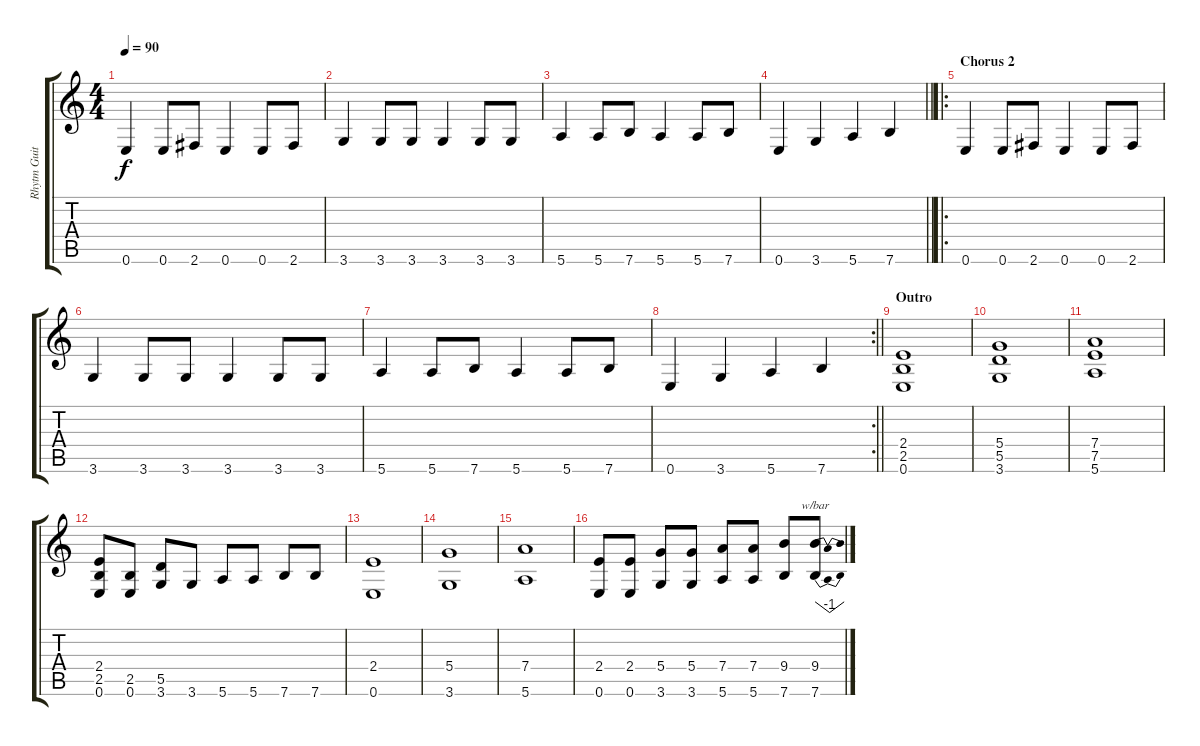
\track ("Rhytm Guitar" "Rhytm Guit") {instrument distortionguitar}
\staff {score tabs}
\tuning (E4 B3 G3 D3 A2 E2) {hide}
\ts (4 4)
\tempo 90
\clef g2
\ks c
0.6.4{dy f} 0.6.8 2.6.8 0.6.4 0.6.8 2.6.8 |
3.6.4 3.6.8 3.6.8 3.6.4 3.6.8 3.6.8 |
5.6.4 5.6.8 7.6.8 5.6.4 5.6.8 7.6.8 |
\barLineRight lightlight
0.6.4 3.6.4 5.6.4 7.6.4 |
\ro
\section ("" "Chorus 2")
0.6.4 0.6.8 2.6.8 0.6.4 0.6.8 2.6.8 |
3.6.4 3.6.8 3.6.8 3.6.4 3.6.8 3.6.8 |
5.6.4 5.6.8 7.6.8 5.6.4 5.6.8 7.6.8 |
\rc 2
\barLineRight lightlight
0.6.4 3.6.4 5.6.4 7.6.4 |
\section ("" "Outro")
(2.4 2.5 0.6).1 |
(5.4 5.5 3.6).1 |
(7.4 7.5 5.6).1 |
(2.4 2.5 0.6).8 (2.5 0.6).8 (5.5 3.6).8 3.6.8 5.6.8 5.6.8 7.6.8 7.6.8 |
(2.4 0.6).1 |
(5.4 3.6).1 |
(7.4 5.6).1 |
(2.4 0.6).8 (2.4 0.6).8 (5.4 3.6).8 (5.4 3.6).8 (7.4 5.6).8 (7.4 5.6).8 (9.4 7.6).8 (9.4 7.6).8{tbe (dip default 0 0 30 -4 60 0)}
